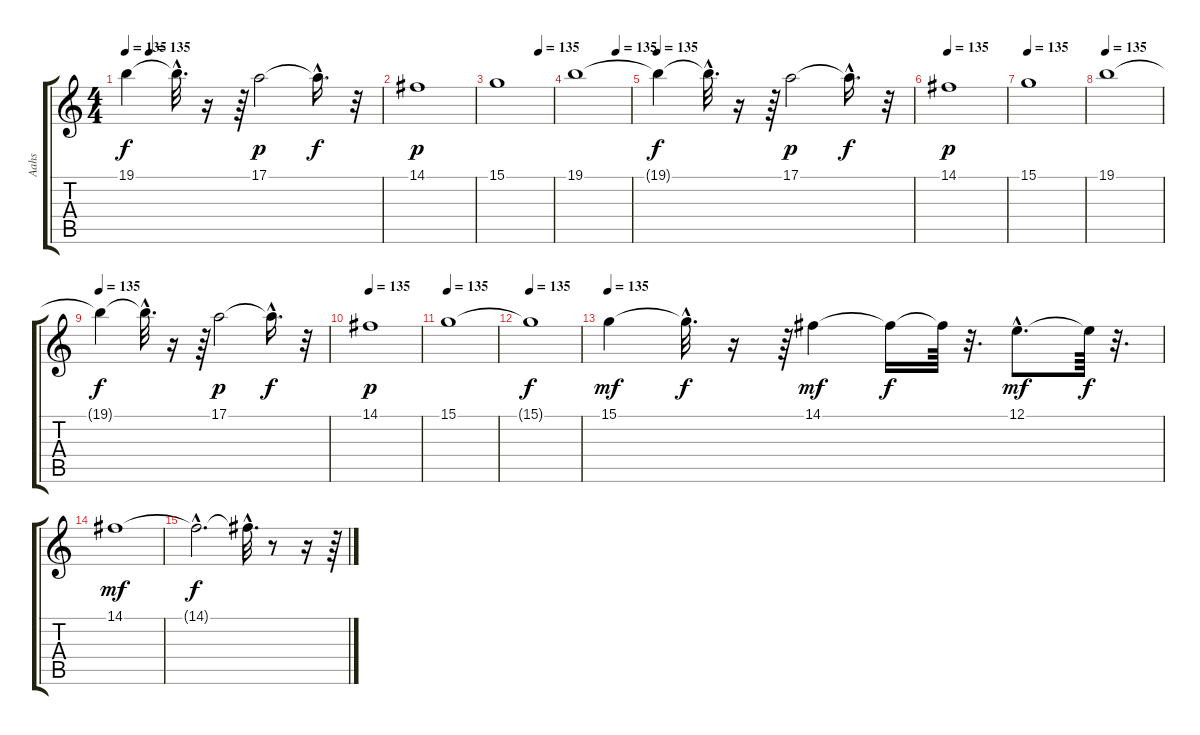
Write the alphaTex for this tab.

\track ("Aahs" "Aahs") {instrument choiraahs}
\staff {score tabs}
\tuning (E4 B3 G3 D3 A2 E2) {hide}
\ts (4 4)
\tempo 135
\tempo (135 0.09375)
\clef g2
\ks c
19.1{t}.4{dy f} 19.1{hac t}.32{d} r.16 r.64 17.1.2{dy p} 17.1{hac t}.16{d dy f} r.32 |
14.1.1{dy p} |
\tempo (135 0.75)
15.1.1 |
\tempo (135 0.75)
19.1.1 |
\tempo 135
19.1{t}.4{dy f} 19.1{hac t}.32{d} r.16 r.64 17.1.2{dy p} 17.1{hac t}.16{d dy f} r.32 |
\tempo 135
14.1.1{dy p} |
\tempo 135
15.1.1 |
\tempo 135
19.1.1 |
\tempo 135
19.1{t}.4{dy f} 19.1{hac t}.32{d} r.16 r.64 17.1.2{dy p} 17.1{hac t}.16{d dy f} r.32 |
\tempo 135
14.1.1{dy p} |
\tempo 135
15.1.1 |
\tempo 135
15.1{t}.1{dy f} |
\tempo 135
15.1.4{dy mf} 15.1{hac t}.32{d dy f} r.16 r.64 14.1.4{dy mf} 14.1{t}.16{dy f} 14.1{t}.64 r.32{d} 12.1{hac}.8{d dy mf} 12.1{t}.64{dy f} r.32{d} |
14.1.1{dy mf} |
14.1{hac t}.2{d dy f} 14.1{hac t}.32{d} r.8 r.16 r.64
